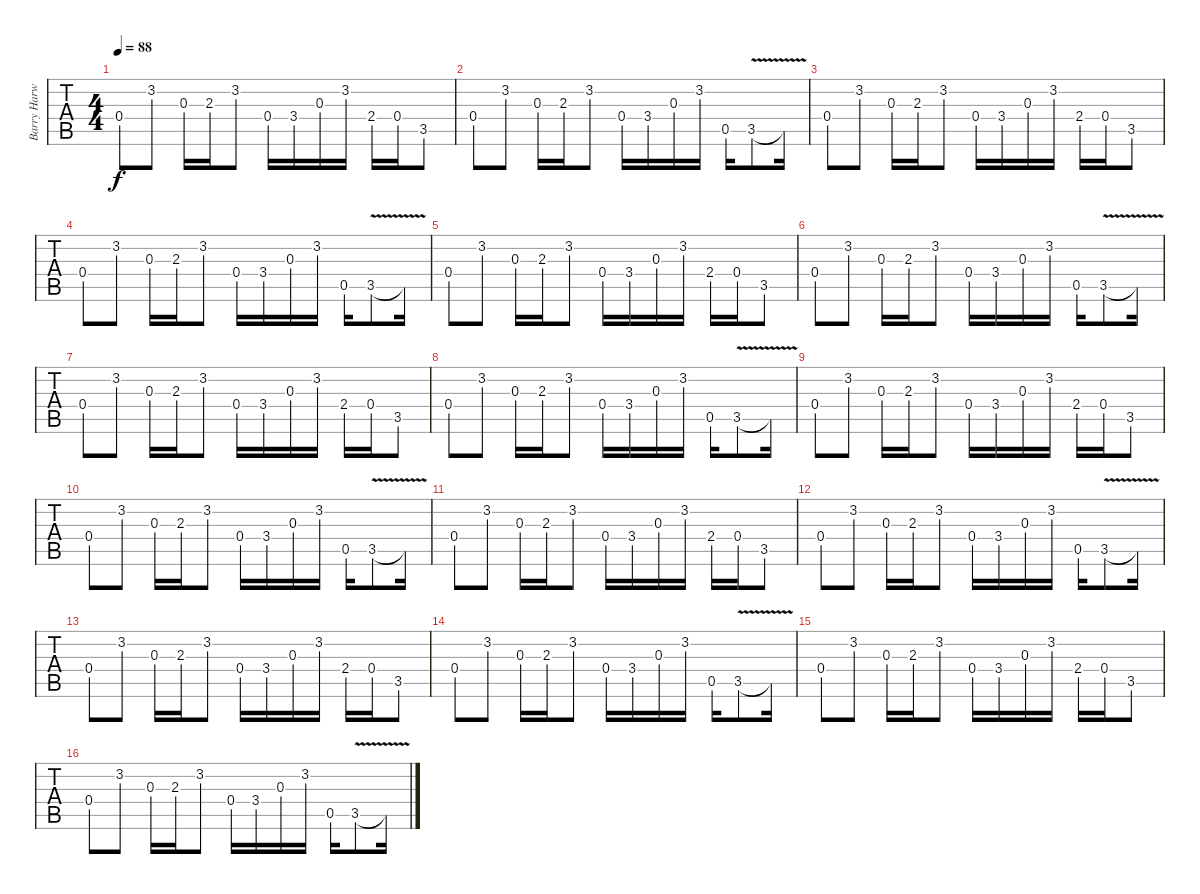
\track ("Barry Harwood - Clean" "Barry Harw") {instrument electricguitarjazz}
\staff {tabs}
\tuning (E4 B3 G3 D3 A2 E2) {hide}
\ts (4 4)
\tempo 88
\clef g2
\ks c
0.4.8{dy f} 3.2.8 0.3.16 2.3.16 3.2.8 0.4.16 3.4.16 0.3.16 3.2.16 2.4.16 0.4.16 3.5.8 |
0.4.8 3.2.8 0.3.16 2.3.16 3.2.8 0.4.16 3.4.16 0.3.16 3.2.16 0.5.16 3.5{v}.8 3.5{t}.16 |
0.4.8 3.2.8 0.3.16 2.3.16 3.2.8 0.4.16 3.4.16 0.3.16 3.2.16 2.4.16 0.4.16 3.5.8 |
0.4.8 3.2.8 0.3.16 2.3.16 3.2.8 0.4.16 3.4.16 0.3.16 3.2.16 0.5.16 3.5{v}.8 3.5{t}.16 |
0.4.8 3.2.8 0.3.16 2.3.16 3.2.8 0.4.16 3.4.16 0.3.16 3.2.16 2.4.16 0.4.16 3.5.8 |
0.4.8 3.2.8 0.3.16 2.3.16 3.2.8 0.4.16 3.4.16 0.3.16 3.2.16 0.5.16 3.5{v}.8 3.5{t}.16 |
0.4.8 3.2.8 0.3.16 2.3.16 3.2.8 0.4.16 3.4.16 0.3.16 3.2.16 2.4.16 0.4.16 3.5.8 |
0.4.8 3.2.8 0.3.16 2.3.16 3.2.8 0.4.16 3.4.16 0.3.16 3.2.16 0.5.16 3.5{v}.8 3.5{t}.16 |
0.4.8 3.2.8 0.3.16 2.3.16 3.2.8 0.4.16 3.4.16 0.3.16 3.2.16 2.4.16 0.4.16 3.5.8 |
0.4.8 3.2.8 0.3.16 2.3.16 3.2.8 0.4.16 3.4.16 0.3.16 3.2.16 0.5.16 3.5{v}.8 3.5{t}.16 |
0.4.8 3.2.8 0.3.16 2.3.16 3.2.8 0.4.16 3.4.16 0.3.16 3.2.16 2.4.16 0.4.16 3.5.8 |
0.4.8 3.2.8 0.3.16 2.3.16 3.2.8 0.4.16 3.4.16 0.3.16 3.2.16 0.5.16 3.5{v}.8 3.5{t}.16 |
0.4.8 3.2.8 0.3.16 2.3.16 3.2.8 0.4.16 3.4.16 0.3.16 3.2.16 2.4.16 0.4.16 3.5.8 |
0.4.8 3.2.8 0.3.16 2.3.16 3.2.8 0.4.16 3.4.16 0.3.16 3.2.16 0.5.16 3.5{v}.8 3.5{t}.16 |
0.4.8 3.2.8 0.3.16 2.3.16 3.2.8 0.4.16 3.4.16 0.3.16 3.2.16 2.4.16 0.4.16 3.5.8 |
0.4.8 3.2.8 0.3.16 2.3.16 3.2.8 0.4.16 3.4.16 0.3.16 3.2.16 0.5.16 3.5{v}.8 3.5{t}.16
